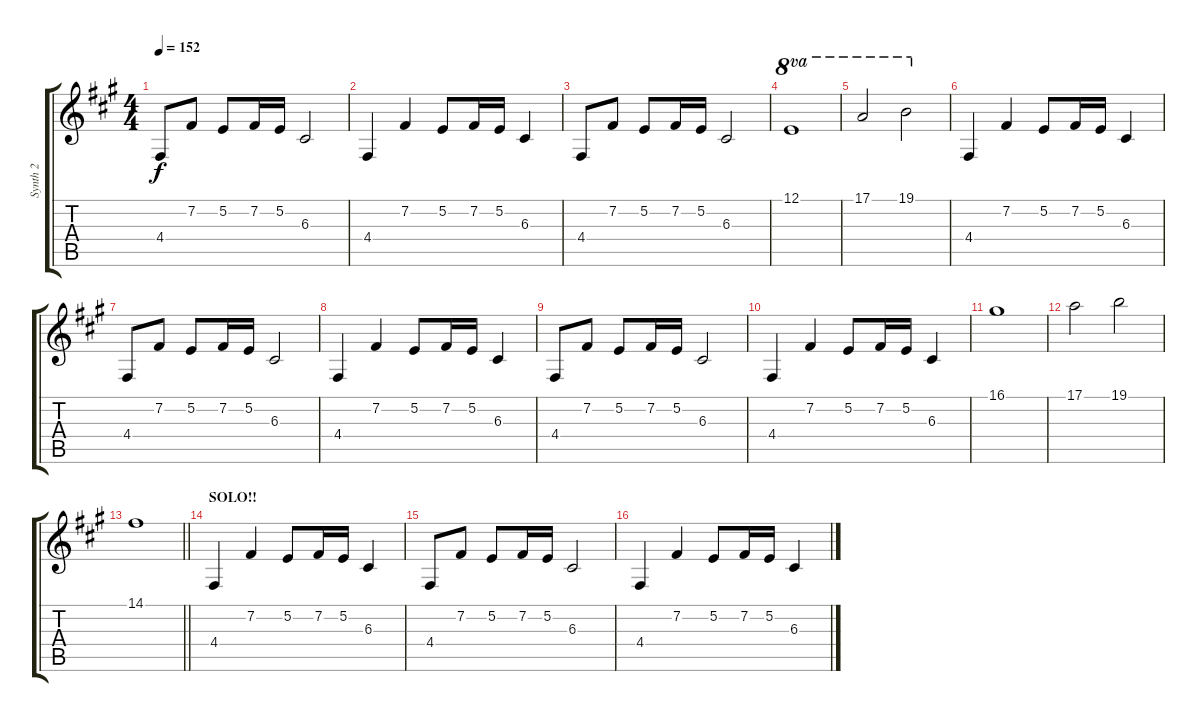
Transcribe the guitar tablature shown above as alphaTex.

\track ("Synth 2" "Synth 2") {instrument lead1square}
\staff {score tabs}
\tuning (E4 B3 G3 D3 A2 E2) {hide}
\ts (4 4)
\tempo 152
\clef g2
\ks f#minor
4.4.8{dy f} 7.2.8 5.2.8 7.2.16 5.2.16 6.3.2 |
4.4.4 7.2.4 5.2.8 7.2.16 5.2.16 6.3.4 |
4.4.8 7.2.8 5.2.8 7.2.16 5.2.16 6.3.2 |
12.1.1{ot 8va} |
17.1.2{ot 8va} 19.1.2{ot 8va} |
4.4.4 7.2.4 5.2.8 7.2.16 5.2.16 6.3.4 |
4.4.8 7.2.8 5.2.8 7.2.16 5.2.16 6.3.2 |
4.4.4 7.2.4 5.2.8 7.2.16 5.2.16 6.3.4 |
4.4.8 7.2.8 5.2.8 7.2.16 5.2.16 6.3.2 |
4.4.4 7.2.4 5.2.8 7.2.16 5.2.16 6.3.4 |
16.1.1 |
17.1.2 19.1.2 |
\barLineRight lightlight
14.1.1 |
\section ("" "SOLO!!")
4.4.4 7.2.4 5.2.8 7.2.16 5.2.16 6.3.4 |
4.4.8 7.2.8 5.2.8 7.2.16 5.2.16 6.3.2 |
4.4.4 7.2.4 5.2.8 7.2.16 5.2.16 6.3.4
